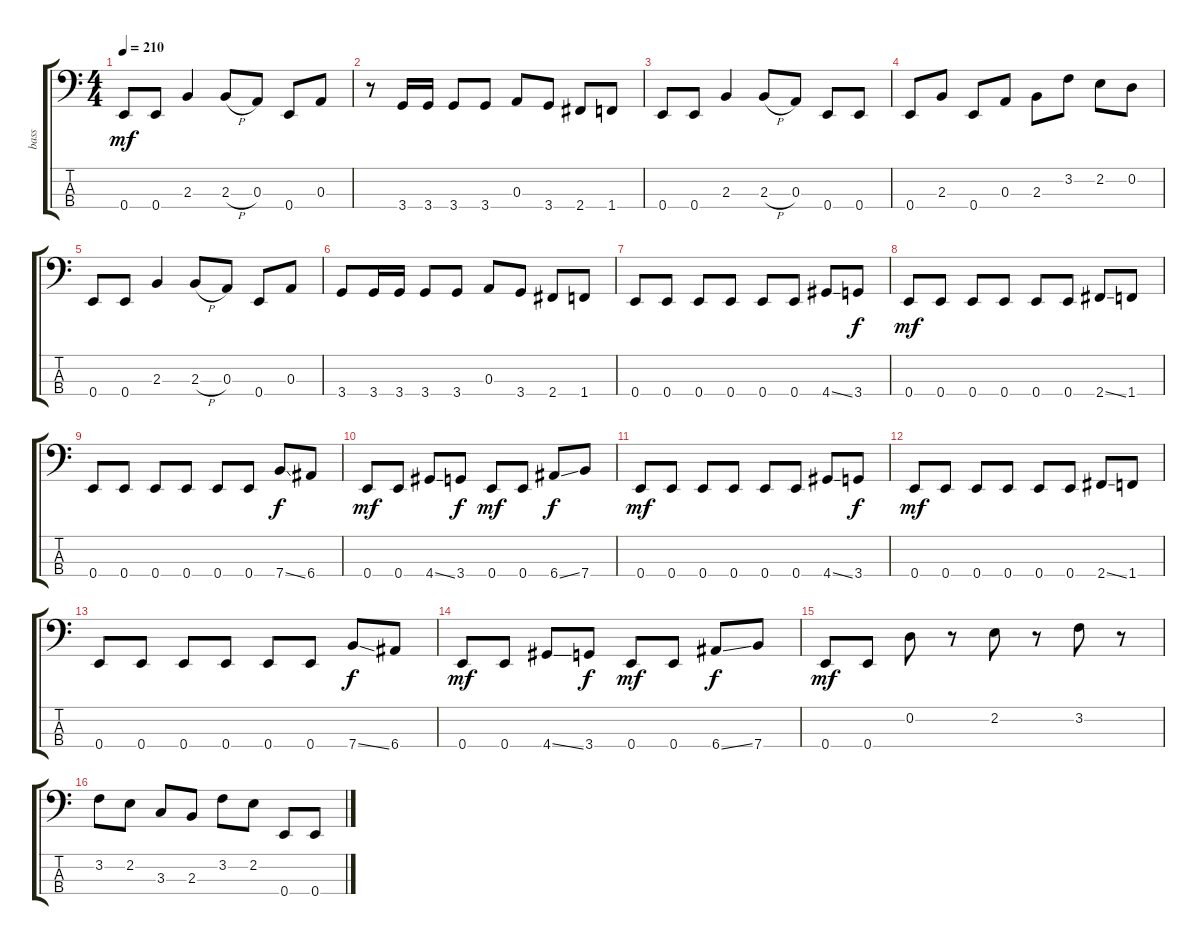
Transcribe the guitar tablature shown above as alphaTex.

\track ("bass" "bass") {instrument electricbassfinger}
\staff {score tabs}
\tuning (G2 D2 A1 E1) {hide}
\ts (4 4)
\tempo 210
\clef f4
\ks c
0.4.8{dy mf} 0.4.8 2.3.4 2.3{h}.8 0.3.8 0.4.8 0.3.8 |
r.8 3.4.16 3.4.16 3.4.8 3.4.8 0.3.8 3.4.8 2.4.8 1.4.8 |
0.4.8 0.4.8 2.3.4 2.3{h}.8 0.3.8 0.4.8 0.4.8 |
0.4.8 2.3.8 0.4.8 0.3.8 2.3.8 3.2.8 2.2.8 0.2.8 |
0.4.8 0.4.8 2.3.4 2.3{h}.8 0.3.8 0.4.8 0.3.8 |
3.4.8 3.4.16 3.4.16 3.4.8 3.4.8 0.3.8 3.4.8 2.4.8 1.4.8 |
0.4.8 0.4.8 0.4.8 0.4.8 0.4.8 0.4.8 4.4{ss}.8 3.4.8{dy f} |
0.4.8{dy mf} 0.4.8 0.4.8 0.4.8 0.4.8 0.4.8 2.4{ss}.8 1.4.8 |
0.4.8 0.4.8 0.4.8 0.4.8 0.4.8 0.4.8 7.4{ss}.8{dy f} 6.4.8 |
0.4.8{dy mf} 0.4.8 4.4{ss}.8 3.4.8{dy f} 0.4.8{dy mf} 0.4.8 6.4{ss}.8{dy f} 7.4.8 |
0.4.8{dy mf} 0.4.8 0.4.8 0.4.8 0.4.8 0.4.8 4.4{ss}.8 3.4.8{dy f} |
0.4.8{dy mf} 0.4.8 0.4.8 0.4.8 0.4.8 0.4.8 2.4{ss}.8 1.4.8 |
0.4.8 0.4.8 0.4.8 0.4.8 0.4.8 0.4.8 7.4{ss}.8{dy f} 6.4.8 |
0.4.8{dy mf} 0.4.8 4.4{ss}.8 3.4.8{dy f} 0.4.8{dy mf} 0.4.8 6.4{ss}.8{dy f} 7.4.8 |
0.4.8{dy mf} 0.4.8 0.2.8 r.8 2.2.8 r.8 3.2.8 r.8 |
3.2.8 2.2.8 3.3.8 2.3.8 3.2.8 2.2.8 0.4.8 0.4.8
